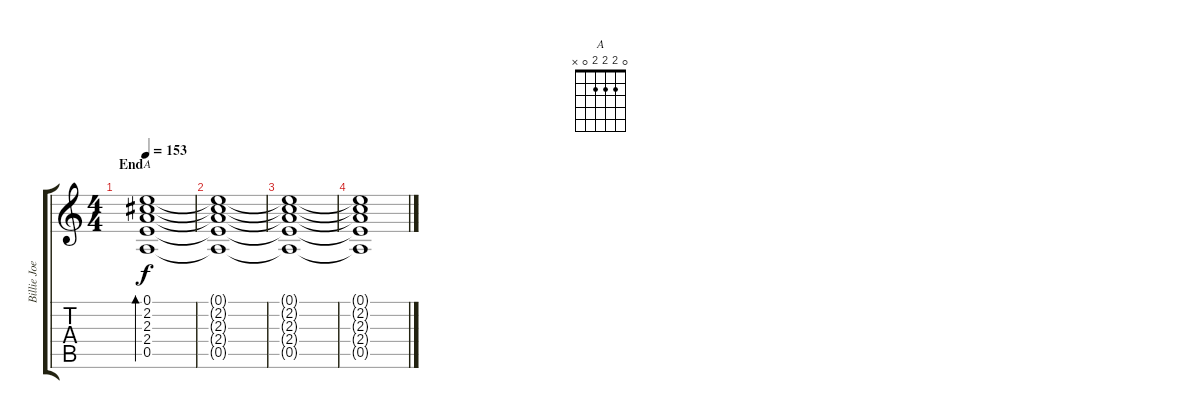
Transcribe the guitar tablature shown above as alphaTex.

\track ("Billie Joe Armstrong (Acoustic Guitar 2)" "Billie Joe") {instrument acousticguitarsteel}
\staff {score tabs}
\tuning (E4 B3 G3 D3 A2 E2) {hide}
\chord ("A" 0 2 2 2 0 x)
\ts (4 4)
\section ("" "End")
\tempo 153
\clef g2
\ks c
(0.1 2.2 2.3 2.4 0.5).1{bd 60 ch "A" dy f} |
(0.1{t} 2.2{t} 2.3{t} 2.4{t} 0.5{t}).1 |
(0.1{t} 2.2{t} 2.3{t} 2.4{t} 0.5{t}).1 |
(0.1{t} 2.2{t} 2.3{t} 2.4{t} 0.5{t}).1
